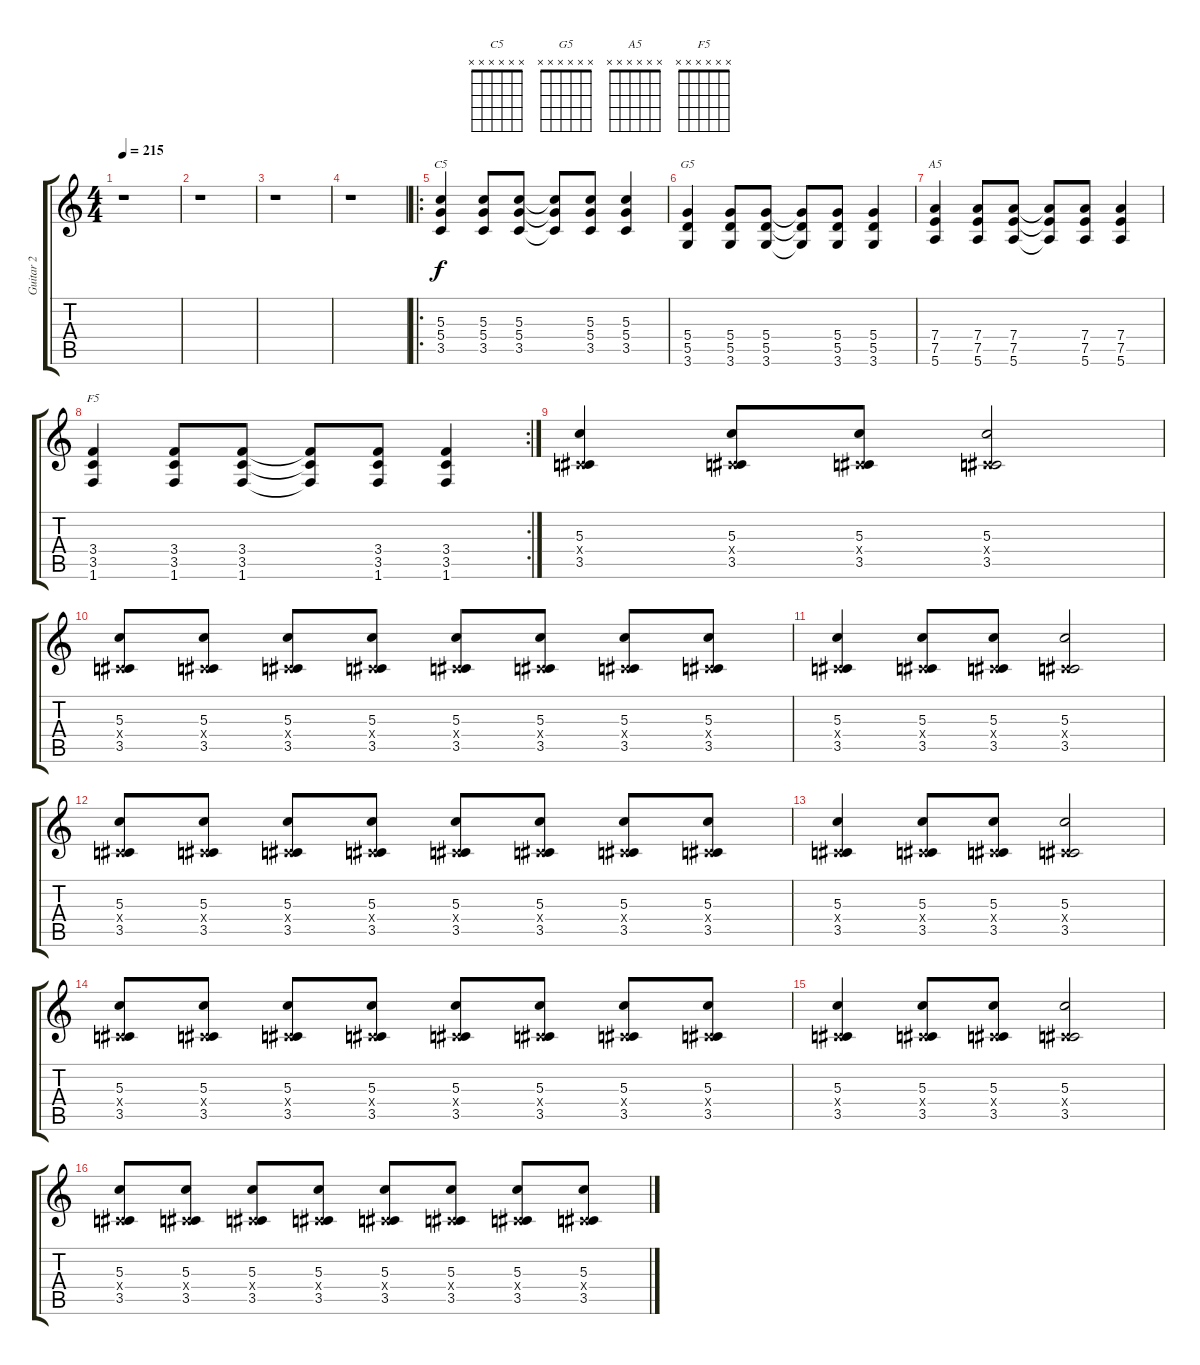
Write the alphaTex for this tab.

\track ("Guitar 2" "Guitar 2") {instrument distortionguitar}
\staff {score tabs}
\tuning (E4 B3 G3 D3 A2 E2) {hide}
\chord ("C5" x x x x x x) {firstfret 0}
\chord ("G5" x x x x x x) {firstfret 0}
\chord ("A5" x x x x x x) {firstfret 0}
\chord ("F5" x x x x x x) {firstfret 0}
\ts (4 4)
\tempo 215
\clef g2
\ks c
r.1{dy f} |
r.1 |
r.1 |
r.1 |
\ro
(5.3 5.4 3.5).4{ch "C5"} (5.3 5.4 3.5).8 (5.3 5.4 3.5).8 (5.3{t} 5.4{t} 3.5{t}).8 (5.3 5.4 3.5).8 (5.3 5.4 3.5).4 |
(5.4 5.5 3.6).4{ch "G5"} (5.4 5.5 3.6).8 (5.4 5.5 3.6).8 (5.4{t} 5.5{t} 3.6{t}).8 (5.4 5.5 3.6).8 (5.4 5.5 3.6).4 |
(7.4 7.5 5.6).4{ch "A5"} (7.4 7.5 5.6).8 (7.4 7.5 5.6).8 (7.4{t} 7.5{t} 5.6{t}).8 (7.4 7.5 5.6).8 (7.4 7.5 5.6).4 |
\rc 2
(3.4 3.5 1.6).4{ch "F5"} (3.4 3.5 1.6).8 (3.4 3.5 1.6).8 (3.4{t} 3.5{t} 1.6{t}).8 (3.4 3.5 1.6).8 (3.4 3.5 1.6).4 |
(5.3 -1.4{x} 3.5).4 (5.3 -1.4{x} 3.5).8 (5.3 -1.4{x} 3.5).8 (5.3 -1.4{x} 3.5).2 |
(5.3 -1.4{x} 3.5).8 (5.3 -1.4{x} 3.5).8 (5.3 -1.4{x} 3.5).8 (5.3 -1.4{x} 3.5).8 (5.3 -1.4{x} 3.5).8 (5.3 -1.4{x} 3.5).8 (5.3 -1.4{x} 3.5).8 (5.3 -1.4{x} 3.5).8 |
(5.3 -1.4{x} 3.5).4 (5.3 -1.4{x} 3.5).8 (5.3 -1.4{x} 3.5).8 (5.3 -1.4{x} 3.5).2 |
(5.3 -1.4{x} 3.5).8 (5.3 -1.4{x} 3.5).8 (5.3 -1.4{x} 3.5).8 (5.3 -1.4{x} 3.5).8 (5.3 -1.4{x} 3.5).8 (5.3 -1.4{x} 3.5).8 (5.3 -1.4{x} 3.5).8 (5.3 -1.4{x} 3.5).8 |
(5.3 -1.4{x} 3.5).4 (5.3 -1.4{x} 3.5).8 (5.3 -1.4{x} 3.5).8 (5.3 -1.4{x} 3.5).2 |
(5.3 -1.4{x} 3.5).8 (5.3 -1.4{x} 3.5).8 (5.3 -1.4{x} 3.5).8 (5.3 -1.4{x} 3.5).8 (5.3 -1.4{x} 3.5).8 (5.3 -1.4{x} 3.5).8 (5.3 -1.4{x} 3.5).8 (5.3 -1.4{x} 3.5).8 |
(5.3 -1.4{x} 3.5).4 (5.3 -1.4{x} 3.5).8 (5.3 -1.4{x} 3.5).8 (5.3 -1.4{x} 3.5).2 |
(5.3 -1.4{x} 3.5).8 (5.3 -1.4{x} 3.5).8 (5.3 -1.4{x} 3.5).8 (5.3 -1.4{x} 3.5).8 (5.3 -1.4{x} 3.5).8 (5.3 -1.4{x} 3.5).8 (5.3 -1.4{x} 3.5).8 (5.3 -1.4{x} 3.5).8
